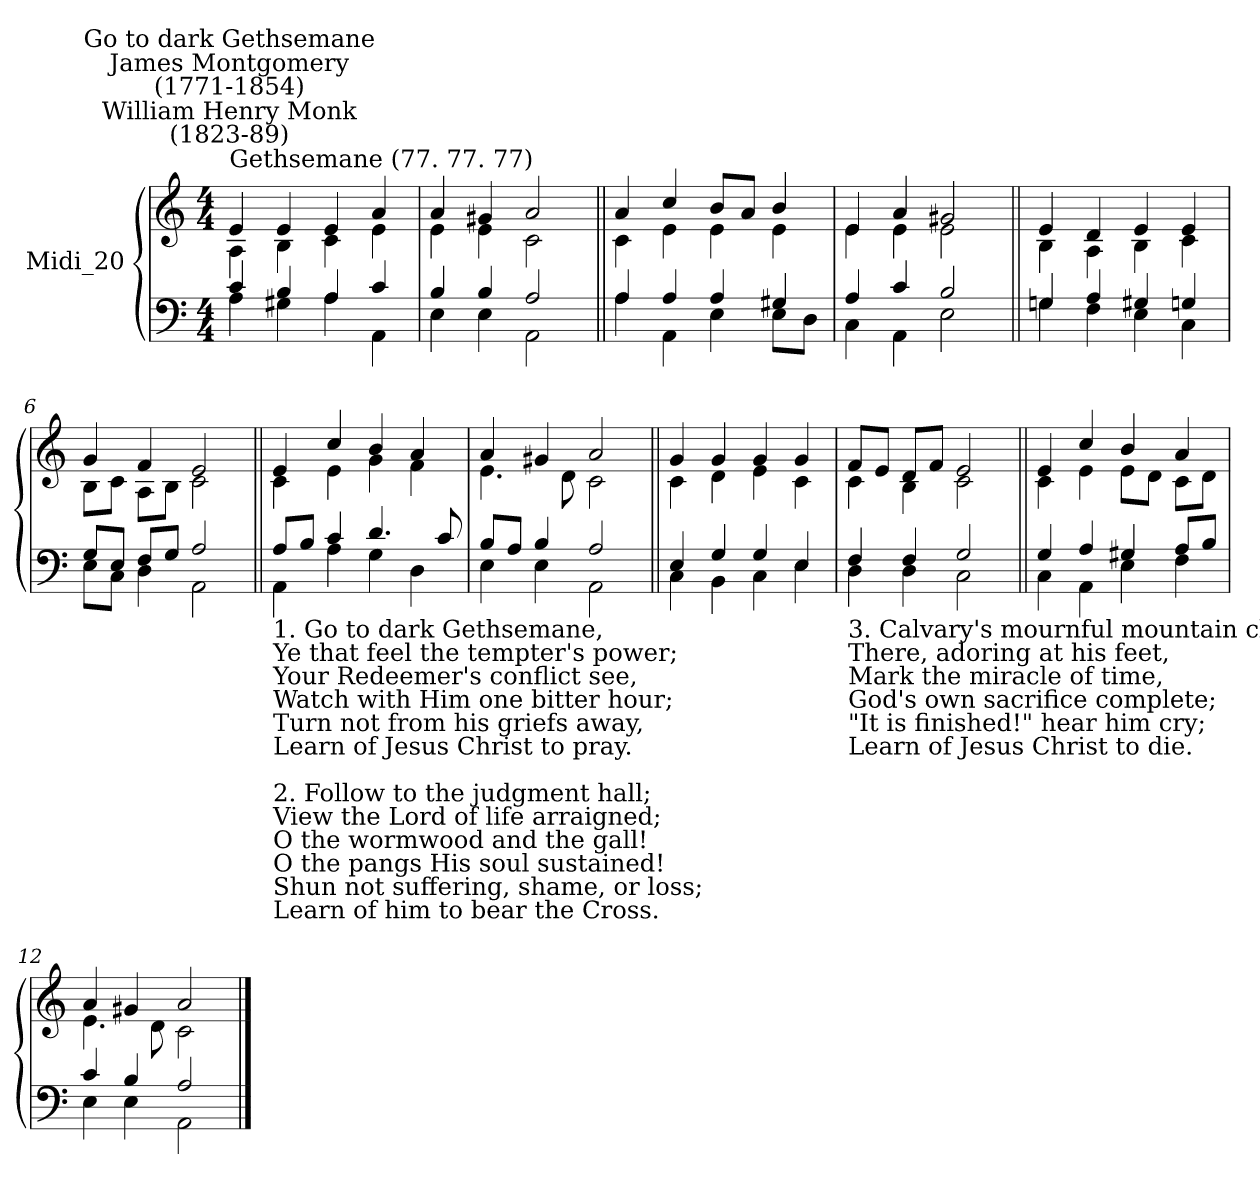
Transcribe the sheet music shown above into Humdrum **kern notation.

**kern	**kern
*part2	*part1
*staff2	*staff1
*I"Midi_20	*I"Midi_20
*clefF4	*clefG2
*k[]	*k[]
*C:	*C:
*M4/4	*M4/4
=1	=1
*^	*^
!	!	!LO:TX:a:t=Gethsemane (77. 77. 77)	!
!	!	!LO:TX:a:cj:t=William Henry Monk\n(1823-89)	!
!	!	!LO:TX:a:cj:t=James Montgomery\n(1771-1854)	!
!	!	!LO:TX:a:cj:t=Go to dark Gethsemane	!
4c/	4A\	4e/	4A\
4B/	4G#X\	4e/	4B\
4A/	4A\	4e/	4c\
4c/	4AA\	4a/	4e\
=2	=2	=2	=2
4B/	4E\	4a/	4e\
4B/	4E\	4g#X/	4e\
2A/	2AA\	2a/	2c\
=3||	=3||	=3||	=3||
4A/	4A\	4a/	4c\
4A/	4AA\	4cc/	4e\
4A/	4E\	8b/L	4e\
.	.	8a/J	.
4G#X/	8E\L	4b/	4e\
.	8D\J	.	.
=4	=4	=4	=4
4A/	4C\	4e/	4e\
4c/	4AA\	4a/	4e\
2B/	2E\	2g#X/	2e\
=5||	=5||	=5||	=5||
4Gn/	4G\	4e/	4B\
4A/	4F\	4d/	4A\
4G#X/	4E\	4e/	4B\
4Gn/	4C\	4e/	4c\
=6	=6	=6	=6
8G/L	8E\L	4g/	8B\L
8E/J	8C\J	.	8c\J
8F/L	4D\	4f/	8A\L
8G/J	.	.	8B\J
2A/	2AA\	2e/	2c\
!!LO:LB:g=z	!!
=7||	=7||	=7||	=7||
!LO:TX:b:t=1. Go to dark Gethsemane, \nYe that feel the tempter's power; \nYour Redeemer's conflict see, \nWatch with Him one bitter hour; \nTurn not from his griefs away, \nLearn of Jesus Christ to pray.\n \n2. Follow to the judgment hall; \nView the Lord of life arraigned; \nO the wormwood and the gall! \nO the pangs His soul sustained! \nShun not suffering, shame, or loss; \nLearn of him to bear the Cross.	!	!	!
8A/L	4AA\	4e/	4c\
8B/J	.	.	.
4c/	4A\	4cc/	4e\
4.d/	4G\	4b/	4g\
.	4D\	4a/	4f\
8c/	.	.	.
=8	=8	=8	=8
8B/L	4E\	4a/	4.e\
8A/J	.	.	.
4B/	4E\	4g#X/	.
.	.	.	8d\
2A/	2AA\	2a/	2c\
=9||	=9||	=9||	=9||
4E/	4C\	4g/	4c\
4G/	4BB\	4g/	4d\
4G/	4C\	4g/	4e\
4E/	4E\	4g/	4c\
=10	=10	=10	=10
!LO:TX:b:t=3. Calvary's mournful mountain climb; \nThere, adoring at his feet, \nMark the miracle of time, \nGod's own sacrifice complete; \n"It is finished!" hear him cry; \nLearn of Jesus Christ to die.	!	!	!
4F/	4D\	8f/L	4c\
.	.	8e/J	.
4F/	4D\	8d/L	4B\
.	.	8f/J	.
2G/	2C\	2e/	2c\
=11||	=11||	=11||	=11||
4G/	4C\	4e/	4c\
4A/	4AA\	4cc/	4e\
4G#X/	4E\	4b/	8e\L
.	.	.	8d\J
8A/L	4F\	4a/	8c\L
8B/J	.	.	8d\J
=12	=12	=12	=12
4c/	4E\	4a/	4.e\
4B/	4E\	4g#X/	.
.	.	.	8d\
2A/	2AA\	2a/	2c\
*v	*v	*	*
*	*v	*v
==	==
*-	*-
